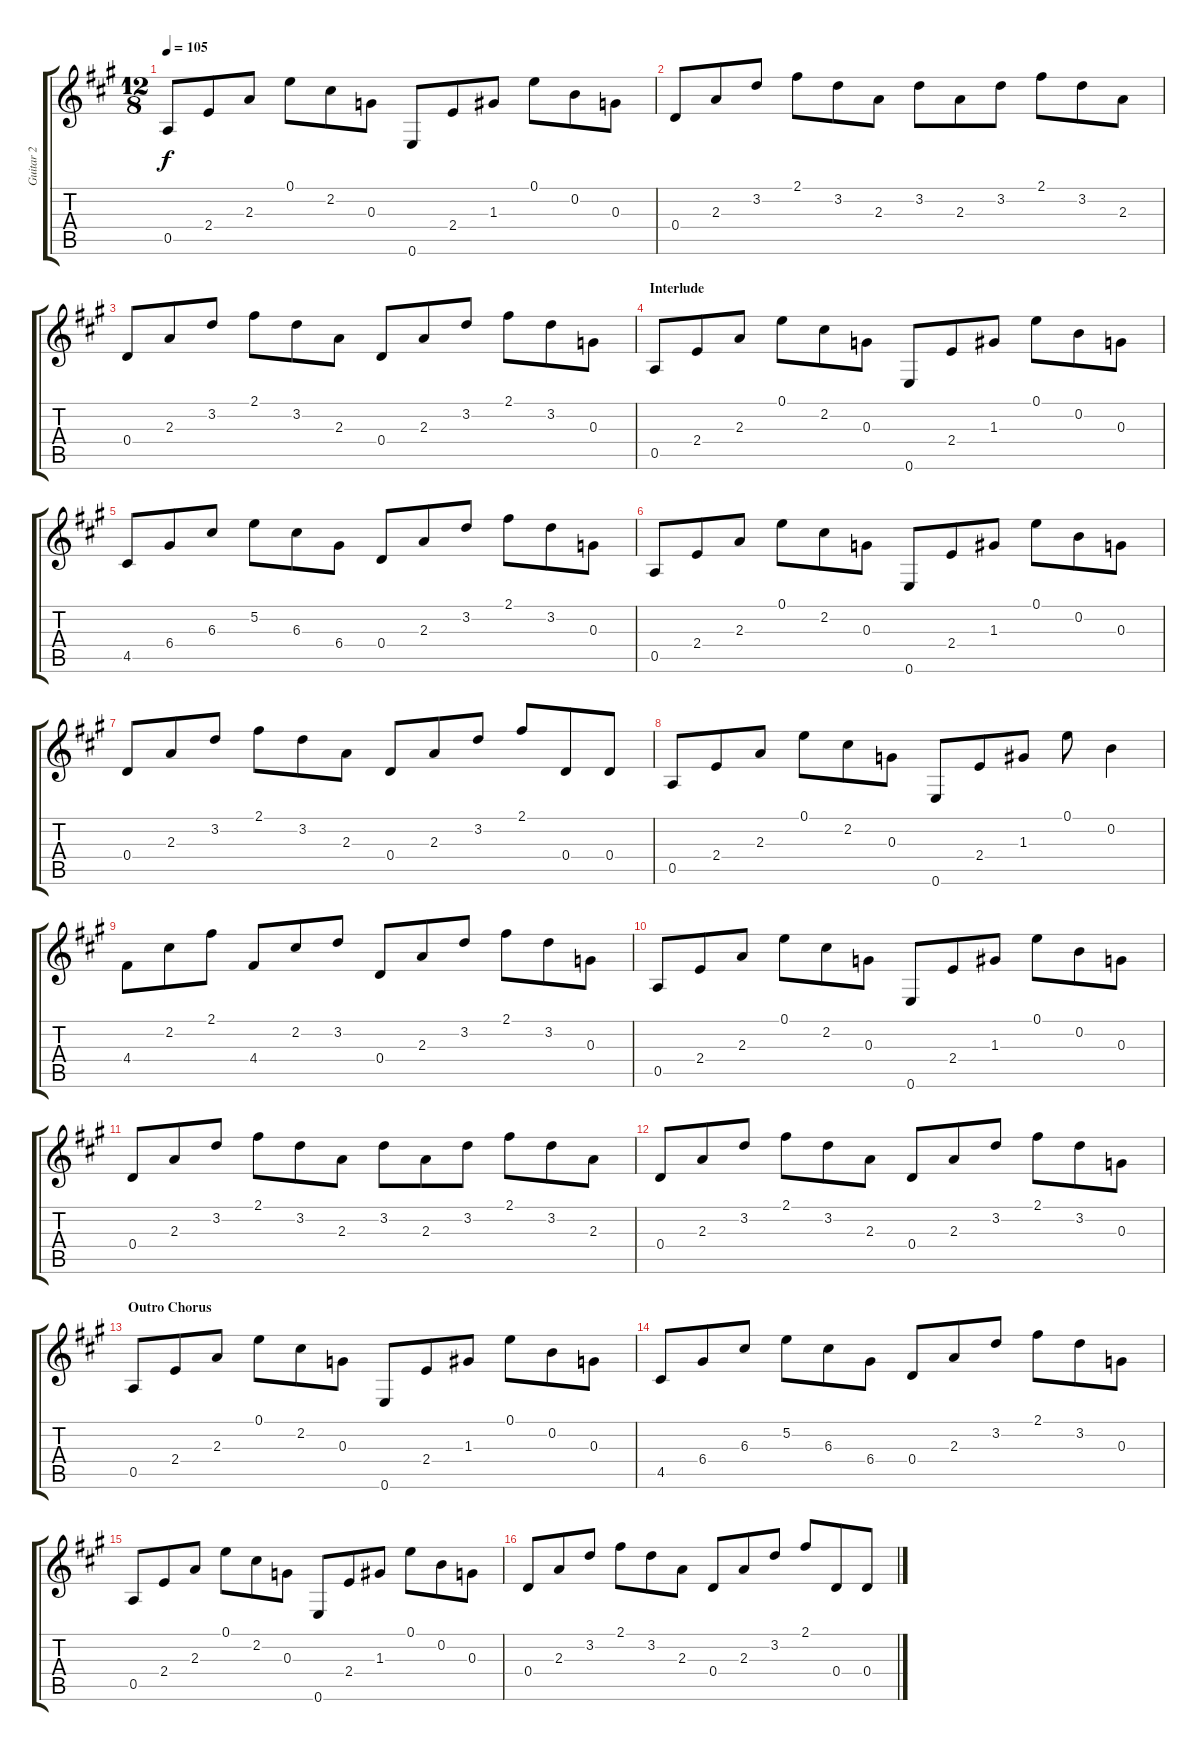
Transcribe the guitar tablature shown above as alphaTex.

\track ("Guitar 2" "Guitar 2") {instrument distortionguitar}
\staff {score tabs}
\tuning (E4 B3 G3 D3 A2 E2) {hide}
\ts (12 8)
\tempo 105
\clef g2
\ks a
0.5.8{dy f} 2.4.8 2.3.8 0.1.8 2.2.8 0.3.8 0.6.8 2.4.8 1.3.8 0.1.8 0.2.8 0.3.8 |
0.4.8 2.3.8 3.2.8 2.1.8 3.2.8 2.3.8 3.2.8 2.3.8 3.2.8 2.1.8 3.2.8 2.3.8 |
0.4.8 2.3.8 3.2.8 2.1.8 3.2.8 2.3.8 0.4.8 2.3.8 3.2.8 2.1.8 3.2.8 0.3.8 |
\section ("" "Interlude")
0.5.8 2.4.8 2.3.8 0.1.8 2.2.8 0.3.8 0.6.8 2.4.8 1.3.8 0.1.8 0.2.8 0.3.8 |
4.5.8 6.4.8 6.3.8 5.2.8 6.3.8 6.4.8 0.4.8 2.3.8 3.2.8 2.1.8 3.2.8 0.3.8 |
0.5.8 2.4.8 2.3.8 0.1.8 2.2.8 0.3.8 0.6.8 2.4.8 1.3.8 0.1.8 0.2.8 0.3.8 |
0.4.8 2.3.8 3.2.8 2.1.8 3.2.8 2.3.8 0.4.8 2.3.8 3.2.8 2.1.8 0.4.8 0.4.8 |
0.5.8 2.4.8 2.3.8 0.1.8 2.2.8 0.3.8 0.6.8 2.4.8 1.3.8 0.1.8 0.2.4 |
4.4.8 2.2.8 2.1.8 4.4.8 2.2.8 3.2.8 0.4.8 2.3.8 3.2.8 2.1.8 3.2.8 0.3.8 |
0.5.8 2.4.8 2.3.8 0.1.8 2.2.8 0.3.8 0.6.8 2.4.8 1.3.8 0.1.8 0.2.8 0.3.8 |
0.4.8 2.3.8 3.2.8 2.1.8 3.2.8 2.3.8 3.2.8 2.3.8 3.2.8 2.1.8 3.2.8 2.3.8 |
0.4.8 2.3.8 3.2.8 2.1.8 3.2.8 2.3.8 0.4.8 2.3.8 3.2.8 2.1.8 3.2.8 0.3.8 |
\section ("" "Outro Chorus")
0.5.8 2.4.8 2.3.8 0.1.8 2.2.8 0.3.8 0.6.8 2.4.8 1.3.8 0.1.8 0.2.8 0.3.8 |
4.5.8 6.4.8 6.3.8 5.2.8 6.3.8 6.4.8 0.4.8 2.3.8 3.2.8 2.1.8 3.2.8 0.3.8 |
0.5.8 2.4.8 2.3.8 0.1.8 2.2.8 0.3.8 0.6.8 2.4.8 1.3.8 0.1.8 0.2.8 0.3.8 |
0.4.8 2.3.8 3.2.8 2.1.8 3.2.8 2.3.8 0.4.8 2.3.8 3.2.8 2.1.8 0.4.8 0.4.8
